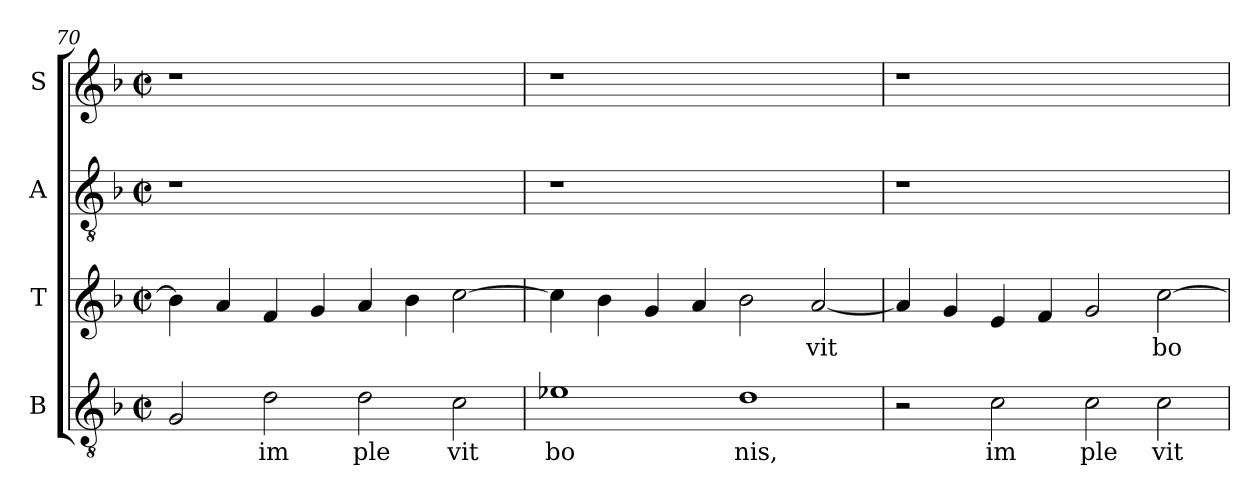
**kern	**text	**kern	**text	**kern	**kern
*part4	*part4	*part3	*part3	*part2	*part1
*staff4	*staff4	*staff3	*staff3	*staff2	*staff1
*I"B	*	*I"T	*	*I"A	*I"S
*I'B	*	*I'T	*	*I'A	*I'S
*clefGv2	*	*clefG2	*	*clefGv2	*clefG2
*k[b-]	*	*k[b-]	*	*k[b-]	*k[b-]
*F:	*	*F:	*	*F:	*F:
*M2/2	*	*M2/2	*	*M2/2	*M2/2
*met(c|)	*	*met(c|)	*	*met(c|)	*met(c|)
=70	=70	=70	=70	=70	=70
!	!LO:LY:b:cj	!	!LO:LY:b:cj	!	!
2G/	.	4b-\]	.	1r	1r
!	!	!	!LO:LY:b:cj	!	!
.	.	4a/	.	.	.
!	!LO:LY:b:cj	!	!LO:LY:b:cj	!	!
2d\	im	4f/	.	.	.
!	!	!	!LO:LY:b:cj	!	!
.	.	4g/	.	.	.
!	!LO:LY:b:cj	!	!LO:LY:b:cj	!	!
2d\	ple	4a/	.	1ryy	1ryy
!	!	!	!LO:LY:b:cj	!	!
.	.	4b-\	.	.	.
!	!LO:LY:b:cj	!	!LO:LY:b:cj	!	!
2c\	vit	[>2cc\	.	.	.
=71	=71	=71	=71	=71	=71
!	!LO:LY:b:cj	!	!LO:LY:b:cj	!	!
1e-X	bo	4cc\]	.	1r	1r
!	!	!	!LO:LY:b:cj	!	!
.	.	4b-\	.	.	.
!	!	!	!LO:LY:b:cj	!	!
.	.	4g/	.	.	.
!	!	!	!LO:LY:b:cj	!	!
.	.	4a/	.	.	.
!	!LO:LY:b:cj	!	!LO:LY:b:cj	!	!
1d	nis,	2b-\	.	1ryy	1ryy
!	!	!	!LO:LY:b:cj	!	!
.	.	[<2a/	vit	.	.
!!LO:LB:g=z
=72	=72	=72	=72	=72	=72
!	!	!	!LO:LY:b:cj	!	!
2r	.	4a/]	.	1r	1r
!	!	!	!LO:LY:b:cj	!	!
.	.	4g/	.	.	.
!	!LO:LY:b:cj	!	!LO:LY:b:cj	!	!
2c\	im	4e/	.	.	.
!	!	!	!LO:LY:b:cj	!	!
.	.	4f/	.	.	.
!	!LO:LY:b:cj	!	!LO:LY:b:cj	!	!
2c\	ple	2g/	.	1ryy	1ryy
!	!LO:LY:b:cj	!	!LO:LY:b:cj	!	!
2c\	vit	[>2cc\	bo-	.	.
=	=	=	=	=	=
*-	*-	*-	*-	*-	*-
